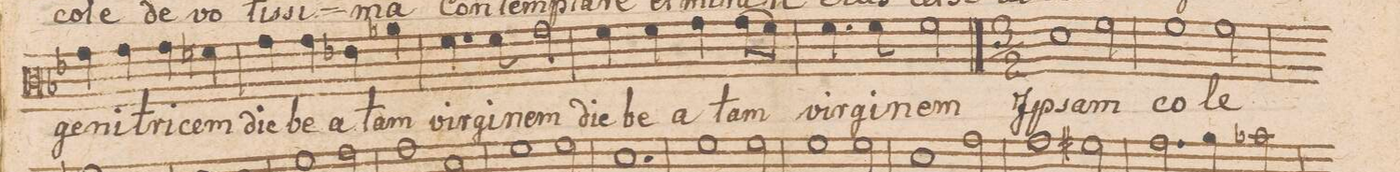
**kern	**text
*I"Alto.	*
*clefC3	*
*k[b-e-]	*
*met(C.)	*
*M4/4	*
4g\	ge-
4g\	-ni-
4g\	-tri-
4fn\	-cem
=22	=22
4g\	dic
4g\	be-
4e-X\	-a-
4a-X\	-tam
=23	=23
4.f\	vir-
8f\	-gi-
2g\	-nem
=24	=24
4f\	dic
4f\	be-
4g\	-a-
(8g\L	-tam
8f\J)	.
=25	=25
4.f\	vir-
8f\	-gi-
2f\	-nem
=26|!	=26|!
*M3/2	*
1d	Ip-
2f\	-sam
=27	=27
1f	co-
2f\	-le
=28	=28
*-	*-
